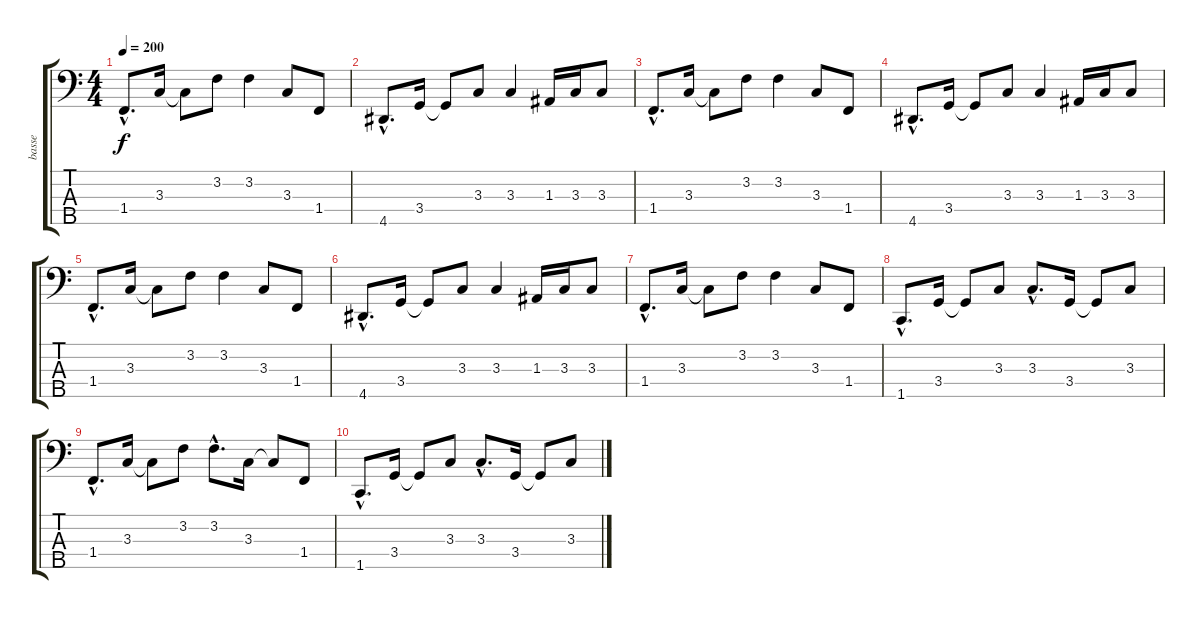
\track ("basse" "basse") {instrument acousticbass}
\staff {score tabs}
\tuning (G2 D2 A1 E1 B0) {hide}
\ts (4 4)
\tempo 200
\clef f4
\ks c
1.4{hac}.8{d dy f} 3.3.16 3.3{t}.8 3.2.8 3.2.4 3.3.8 1.4.8 |
4.5{hac}.8{d} 3.4.16 3.4{t}.8 3.3.8 3.3.4 1.3.16 3.3.16 3.3.8 |
1.4{hac}.8{d} 3.3.16 3.3{t}.8 3.2.8 3.2.4 3.3.8 1.4.8 |
4.5{hac}.8{d} 3.4.16 3.4{t}.8 3.3.8 3.3.4 1.3.16 3.3.16 3.3.8 |
1.4{hac}.8{d} 3.3.16 3.3{t}.8 3.2.8 3.2.4 3.3.8 1.4.8 |
4.5{hac}.8{d} 3.4.16 3.4{t}.8 3.3.8 3.3.4 1.3.16 3.3.16 3.3.8 |
1.4{hac}.8{d} 3.3.16 3.3{t}.8 3.2.8 3.2.4 3.3.8 1.4.8 |
1.5{hac}.8{d} 3.4.16 3.4{t}.8 3.3.8 3.3{hac}.8{d} 3.4.16 3.4{t}.8 3.3.8 |
1.4{hac}.8{d} 3.3.16 3.3{t}.8 3.2.8 3.2{hac}.8{d} 3.3.16 3.3{t}.8 1.4.8 |
1.5{hac}.8{d} 3.4.16 3.4{t}.8 3.3.8 3.3{hac}.8{d} 3.4.16 3.4{t}.8 3.3.8
